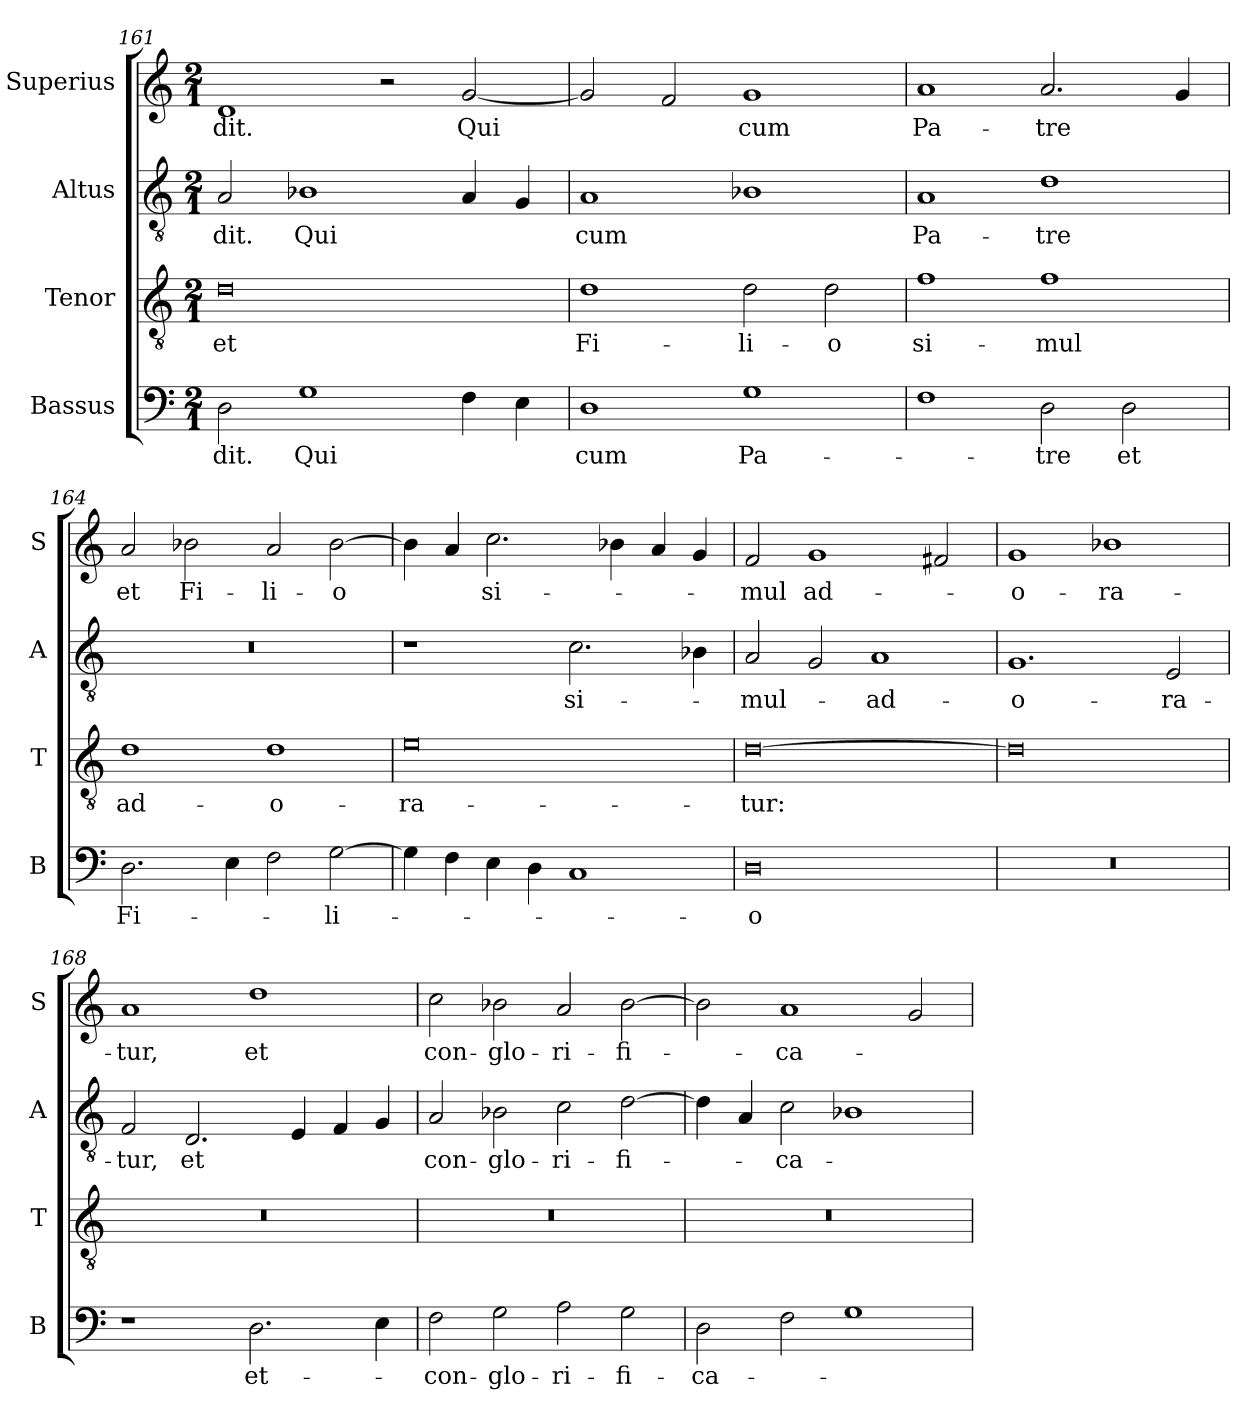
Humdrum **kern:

**kern	**text	**kern	**text	**kern	**text	**kern	**text
*part4	*part4	*part3	*part3	*part2	*part2	*part1	*part1
*staff4	*staff4	*staff3	*staff3	*staff2	*staff2	*staff1	*staff1
*I"Bassus	*	*I"Tenor	*	*I"Altus	*	*I"Superius	*
*I'B	*	*I'T	*	*I'A	*	*I'S	*
*clefF4	*	*clefGv2	*	*clefGv2	*	*clefG2	*
*k[]	*	*k[]	*	*k[]	*	*k[]	*
*M2/1	*	*M2/1	*	*M2/1	*	*M2/1	*
=161	=161	=161	=161	=161	=161	=161	=161
!	!LO:LY:i	!	!	!	!	!	!
2D	-dit.	0d	et	2A	-dit.	1d	-dit.
1G	Qui	.	.	1B-i	Qui	.	.
.	.	.	.	.	.	2r	.
4F	.	.	.	4A	.	[2g	Qui
4E	.	.	.	4G	.	.	.
=162	=162	=162	=162	=162	=162	=162	=162
1D	cum	1d	Fi-	1A	cum	2g]	.
.	.	.	.	.	.	2f	.
1G	Pa-	2d	-li-	1B-i	.	1g	cum
.	.	2d	-o	.	.	.	.
=163	=163	=163	=163	=163	=163	=163	=163
1F	.	1f	si-	1A	Pa-	1a	Pa-
2D	-tre	1f	-mul	1d	-tre	2.a	-tre
2D	et	.	.	.	.	.	.
.	.	.	.	.	.	4g	.
=164	=164	=164	=164	=164	=164	=164	=164
2.D	Fi-	1d	ad-	0r	.	2a	et
.	.	.	.	.	.	2b-i	Fi-
4E	.	.	.	.	.	.	.
2F	.	1d	-o-	.	.	2a	-li-
[2G	-li-	.	.	.	.	[2b-i	-o
=165	=165	=165	=165	=165	=165	=165	=165
4G]	.	0e	-ra-	1r	.	4b-]	.
4F	.	.	.	.	.	4a	.
!	!	!	!	!	!	!	!LO:LY:i
4E	.	.	.	.	.	2.cc	si-
4D	.	.	.	.	.	.	.
1C	.	.	.	2.c	si-	.	.
.	.	.	.	.	.	4b-i	.
.	.	.	.	.	.	4a	.
.	.	.	.	4B-i	.	4g	.
=166	=166	=166	=166	=166	=166	=166	=166
!	!	!	!	!	!	!	!LO:LY:i
0D	-o	[0d	-tur:	2A	-mul-	2f	-mul
!	!	!	!	!	!	!	!LO:LY:i
.	.	.	.	2G	.	1g	ad-
.	.	.	.	1A	-ad-	.	.
.	.	.	.	.	.	2f#X	.
=167	=167	=167	=167	=167	=167	=167	=167
!	!	!	!	!	!	!	!LO:LY:i
0r	.	0d]	.	1.G	-o-	1g	-o-
!	!	!	!	!	!	!	!LO:LY:i
.	.	.	.	.	.	1b-i	-ra-
.	.	.	.	2E	-ra-	.	.
=168	=168	=168	=168	=168	=168	=168	=168
!	!	!	!	!	!	!	!LO:LY:i
1r	.	0r	.	2F	-tur,	1a	-tur,
.	.	.	.	2.D	et	.	.
!	!	!	!	!	!	!	!LO:LY:i
2.D	et-	.	.	.	.	1dd	et
.	.	.	.	4E	.	.	.
.	.	.	.	4F	.	.	.
4E	.	.	.	4G	.	.	.
=169	=169	=169	=169	=169	=169	=169	=169
!	!	!	!	!	!	!	!LO:LY:i
2F	-con-	0r	.	2A	con-	2cc	con-
!	!	!	!	!	!	!	!LO:LY:i
2G	-glo-	.	.	2B-i	-glo-	2b-i	-glo-
!	!	!	!	!	!	!	!LO:LY:i
2A	-ri-	.	.	2c	-ri-	2a	-ri-
!	!	!	!	!	!	!	!LO:LY:i
2G	-fi-	.	.	[2d	-fi-	[2b-i	-fi-
=170	=170	=170	=170	=170	=170	=170	=170
2D	-ca-	0r	.	4d]	.	2b-]	.
.	.	.	.	4A	.	.	.
!	!	!	!	!	!	!	!LO:LY:i
2F	.	.	.	2c	-ca-	1a	-ca-
1G	.	.	.	1B-X	.	.	.
.	.	.	.	.	.	2g	.
=	=	=	=	=	=	=	=
*-	*-	*-	*-	*-	*-	*-	*-
